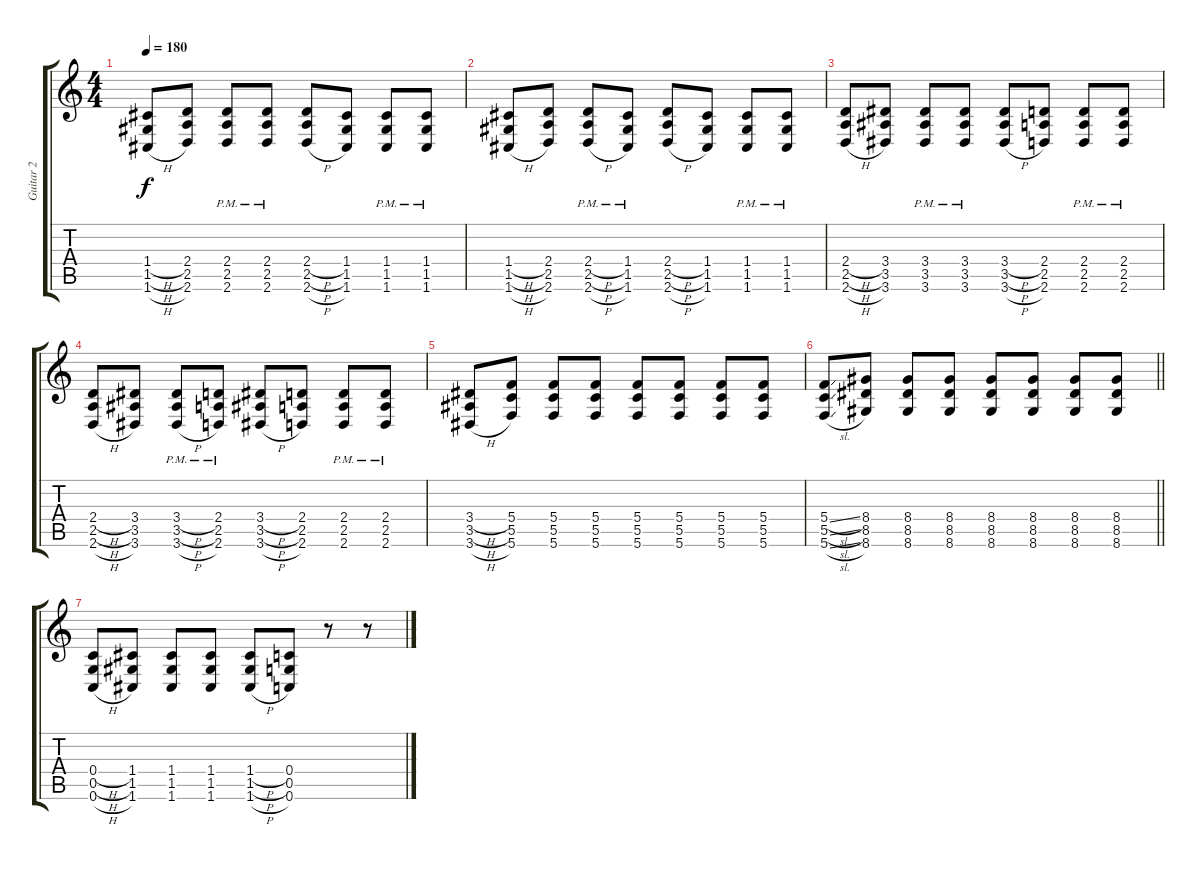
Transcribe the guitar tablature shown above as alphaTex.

\track ("Guitar 2" "Guitar 2") {instrument electricguitarjazz}
\staff {score tabs}
\tuning (D4 A3 F3 C3 G2 C2) {hide}
\ts (4 4)
\tempo 180
\clef g2
\ks c
(1.4{h} 1.5{h} 1.6{h}).8{dy f} (2.4 2.5 2.6).8 (2.4{pm} 2.5{pm} 2.6{pm}).8 (2.4{pm} 2.5{pm} 2.6{pm}).8 (2.4{h} 2.5{h} 2.6{h}).8 (1.4 1.5 1.6).8 (1.4{pm} 1.5{pm} 1.6{pm}).8 (1.4{pm} 1.5{pm} 1.6{pm}).8 |
(1.4{h} 1.5{h} 1.6{h}).8 (2.4 2.5 2.6).8 (2.4{h pm} 2.5{h pm} 2.6{h pm}).8 (1.4{pm} 1.5{pm} 1.6{pm}).8 (2.4{h} 2.5{h} 2.6{h}).8 (1.4 1.5 1.6).8 (1.4{pm} 1.5{pm} 1.6{pm}).8 (1.4{pm} 1.5{pm} 1.6{pm}).8 |
(2.4{h} 2.5{h} 2.6{h}).8 (3.4 3.5 3.6).8 (3.4{pm} 3.5{pm} 3.6{pm}).8 (3.4{pm} 3.5{pm} 3.6{pm}).8 (3.4{h} 3.5{h} 3.6{h}).8 (2.4 2.5 2.6).8 (2.4{pm} 2.5{pm} 2.6{pm}).8 (2.4{pm} 2.5{pm} 2.6{pm}).8 |
(2.4{h} 2.5{h} 2.6{h}).8 (3.4 3.5 3.6).8 (3.4{h pm} 3.5{h pm} 3.6{h pm}).8 (2.4{pm} 2.5{pm} 2.6{pm}).8 (3.4{h} 3.5{h} 3.6{h}).8 (2.4 2.5 2.6).8 (2.4{pm} 2.5{pm} 2.6{pm}).8 (2.4{pm} 2.5{pm} 2.6{pm}).8 |
(3.4{h} 3.5{h} 3.6{h}).8 (5.4 5.5 5.6).8 (5.4 5.5 5.6).8 (5.4 5.5 5.6).8 (5.4 5.5 5.6).8 (5.4 5.5 5.6).8 (5.4 5.5 5.6).8 (5.4 5.5 5.6).8 |
\barLineRight lightlight
(5.4{sl} 5.5{sl} 5.6{sl}).8 (8.4 8.5 8.6).8 (8.4 8.5 8.6).8 (8.4 8.5 8.6).8 (8.4 8.5 8.6).8 (8.4 8.5 8.6).8 (8.4 8.5 8.6).8 (8.4 8.5 8.6).8 |
\section ("" "")
(0.4{h} 0.5{h} 0.6{h}).8 (1.4 1.5 1.6).8 (1.4 1.5 1.6).8 (1.4 1.5 1.6).8 (1.4{h} 1.5{h} 1.6{h}).8 (0.4 0.5 0.6).8 r.8 r.8
